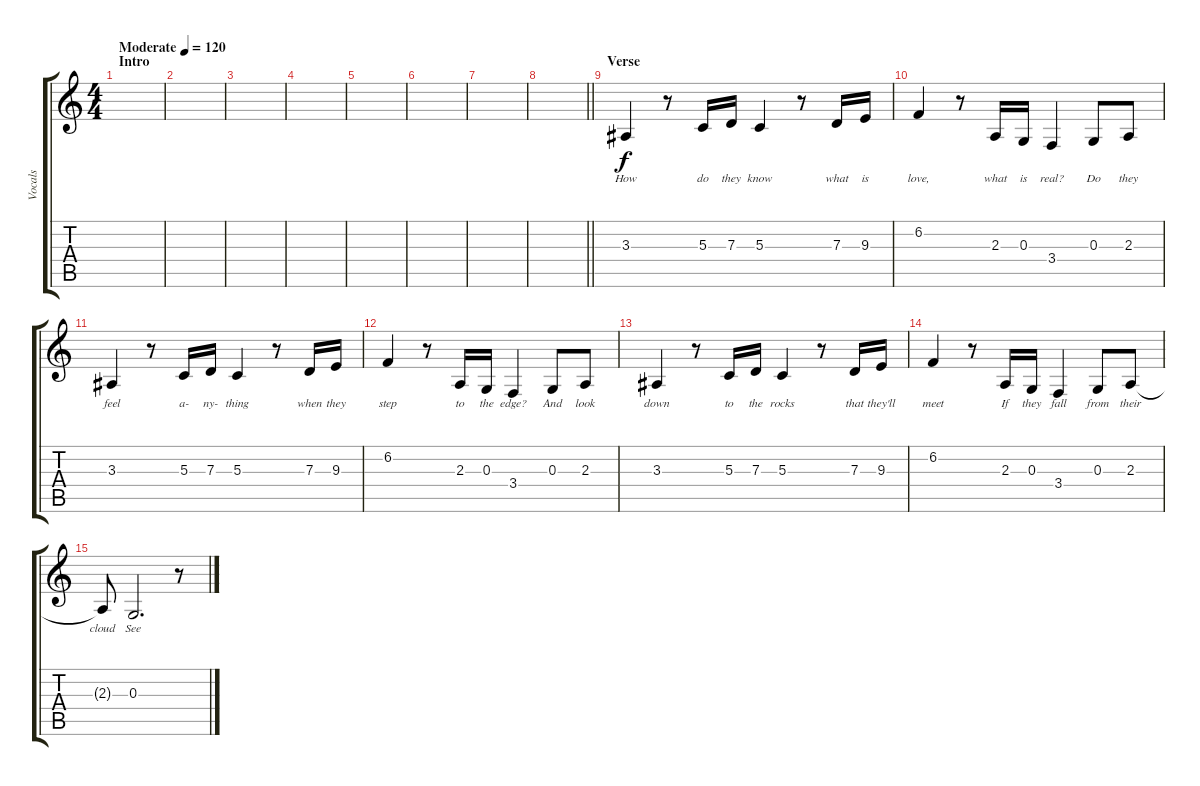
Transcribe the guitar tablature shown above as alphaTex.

\track ("Vocals" "Vocals") {instrument altosax}
\staff {score tabs}
\tuning (E4 B3 G3 D3 A2 E2) {hide}
\ts (4 4)
\section ("" "Intro")
\tempo (120 "Moderate")
\clef g2
\ks c
|
|
|
|
|
|
|
\barLineRight lightlight
|
\section ("" "Verse")
3.3.4{lyrics (0 "How") lyrics (1 "") lyrics (2 "") lyrics (3 "") lyrics (4 "")} r.8 5.3.16{lyrics (0 "do") lyrics (1 "") lyrics (2 "") lyrics (3 "") lyrics (4 "")} 7.3.16{lyrics (0 "they") lyrics (1 "") lyrics (2 "") lyrics (3 "") lyrics (4 "")} 5.3.4{lyrics (0 "know") lyrics (1 "") lyrics (2 "") lyrics (3 "") lyrics (4 "")} r.8 7.3.16{lyrics (0 "what") lyrics (1 "") lyrics (2 "") lyrics (3 "") lyrics (4 "")} 9.3.16{lyrics (0 "is") lyrics (1 "") lyrics (2 "") lyrics (3 "") lyrics (4 "")} |
6.2.4{lyrics (0 "love,") lyrics (1 "") lyrics (2 "") lyrics (3 "") lyrics (4 "")} r.8 2.3.16{lyrics (0 "what") lyrics (1 "") lyrics (2 "") lyrics (3 "") lyrics (4 "")} 0.3.16{lyrics (0 "is") lyrics (1 "") lyrics (2 "") lyrics (3 "") lyrics (4 "")} 3.4.4{lyrics (0 "real?") lyrics (1 "") lyrics (2 "") lyrics (3 "") lyrics (4 "")} 0.3.8{lyrics (0 "Do") lyrics (1 "") lyrics (2 "") lyrics (3 "") lyrics (4 "")} 2.3.8{lyrics (0 "they") lyrics (1 "") lyrics (2 "") lyrics (3 "") lyrics (4 "")} |
3.3.4{lyrics (0 "feel") lyrics (1 "") lyrics (2 "") lyrics (3 "") lyrics (4 "")} r.8 5.3.16{lyrics (0 "a-") lyrics (1 "") lyrics (2 "") lyrics (3 "") lyrics (4 "")} 7.3.16{lyrics (0 "ny-") lyrics (1 "") lyrics (2 "") lyrics (3 "") lyrics (4 "")} 5.3.4{lyrics (0 "thing") lyrics (1 "") lyrics (2 "") lyrics (3 "") lyrics (4 "")} r.8 7.3.16{lyrics (0 "when") lyrics (1 "") lyrics (2 "") lyrics (3 "") lyrics (4 "")} 9.3.16{lyrics (0 "they") lyrics (1 "") lyrics (2 "") lyrics (3 "") lyrics (4 "")} |
6.2.4{lyrics (0 "step") lyrics (1 "") lyrics (2 "") lyrics (3 "") lyrics (4 "")} r.8 2.3.16{lyrics (0 "to") lyrics (1 "") lyrics (2 "") lyrics (3 "") lyrics (4 "")} 0.3.16{lyrics (0 "the") lyrics (1 "") lyrics (2 "") lyrics (3 "") lyrics (4 "")} 3.4.4{lyrics (0 "edge?") lyrics (1 "") lyrics (2 "") lyrics (3 "") lyrics (4 "")} 0.3.8{lyrics (0 "And") lyrics (1 "") lyrics (2 "") lyrics (3 "") lyrics (4 "")} 2.3.8{lyrics (0 "look") lyrics (1 "") lyrics (2 "") lyrics (3 "") lyrics (4 "")} |
3.3.4{lyrics (0 "down") lyrics (1 "") lyrics (2 "") lyrics (3 "") lyrics (4 "")} r.8 5.3.16{lyrics (0 "to") lyrics (1 "") lyrics (2 "") lyrics (3 "") lyrics (4 "")} 7.3.16{lyrics (0 "the") lyrics (1 "") lyrics (2 "") lyrics (3 "") lyrics (4 "")} 5.3.4{lyrics (0 "rocks") lyrics (1 "") lyrics (2 "") lyrics (3 "") lyrics (4 "")} r.8 7.3.16{lyrics (0 "that") lyrics (1 "") lyrics (2 "") lyrics (3 "") lyrics (4 "")} 9.3.16{lyrics (0 "they'll") lyrics (1 "") lyrics (2 "") lyrics (3 "") lyrics (4 "")} |
6.2.4{lyrics (0 "meet") lyrics (1 "") lyrics (2 "") lyrics (3 "") lyrics (4 "")} r.8 2.3.16{lyrics (0 "If") lyrics (1 "") lyrics (2 "") lyrics (3 "") lyrics (4 "")} 0.3.16{lyrics (0 "they") lyrics (1 "") lyrics (2 "") lyrics (3 "") lyrics (4 "")} 3.4.4{lyrics (0 "fall") lyrics (1 "") lyrics (2 "") lyrics (3 "") lyrics (4 "")} 0.3.8{lyrics (0 "from") lyrics (1 "") lyrics (2 "") lyrics (3 "") lyrics (4 "")} 2.3.8{lyrics (0 "their") lyrics (1 "") lyrics (2 "") lyrics (3 "") lyrics (4 "")} |
2.3{t}.8{lyrics (0 "cloud") lyrics (1 "") lyrics (2 "") lyrics (3 "") lyrics (4 "")} 0.3.2{d lyrics (0 "See") lyrics (1 "") lyrics (2 "") lyrics (3 "") lyrics (4 "")} r.8
